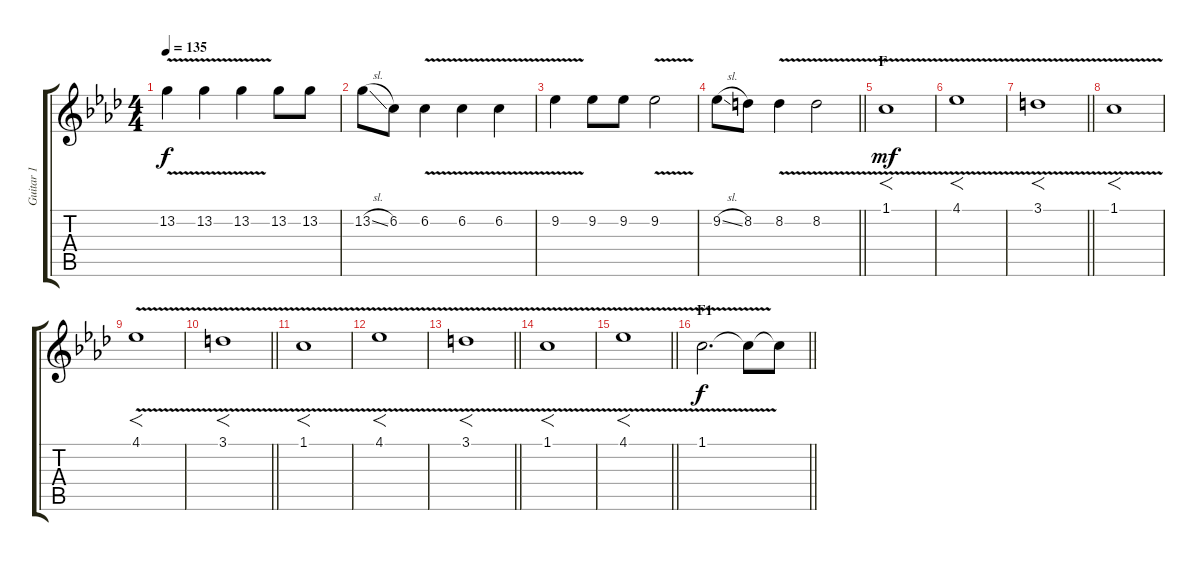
\track ("Guitar 1" "Guitar 1") {instrument distortionguitar}
\staff {score tabs}
\tuning (B3 Gb3 D3 A2 E2 B1) {hide}
\ts (4 4)
\tempo 135
\clef g2
\ks fminor
13.2{v}.4{dy f} 13.2{v}.4 13.2{v}.4 13.2.8 13.2.8 |
13.2{sl}.8 6.2.8 6.2{v}.4 6.2{v}.4 6.2{v}.4 |
9.2{v}.4 9.2.8 9.2.8 9.2{v}.2 |
\barLineRight lightlight
9.2{sl}.8 8.2.8 8.2{v}.4 8.2{v}.2 |
\section ("" "F")
1.1{v}.1{f dy mf balance 8} |
4.1{v}.1{f} |
\barLineRight lightlight
3.1{v}.1{f} |
\section ("" "")
1.1{v}.1{f} |
4.1{v}.1{f} |
\barLineRight lightlight
3.1{v}.1{f} |
\section ("" "")
1.1{v}.1{f} |
4.1{v}.1{f} |
\barLineRight lightlight
3.1{v}.1{f} |
\section ("" "")
1.1{v}.1{f} |
\barLineRight lightlight
4.1{v}.1{f} |
\section ("" "F1")
\barLineRight lightlight
1.1{v}.2{d dy f} 1.1{t}.8 1.1{sl t}.8
